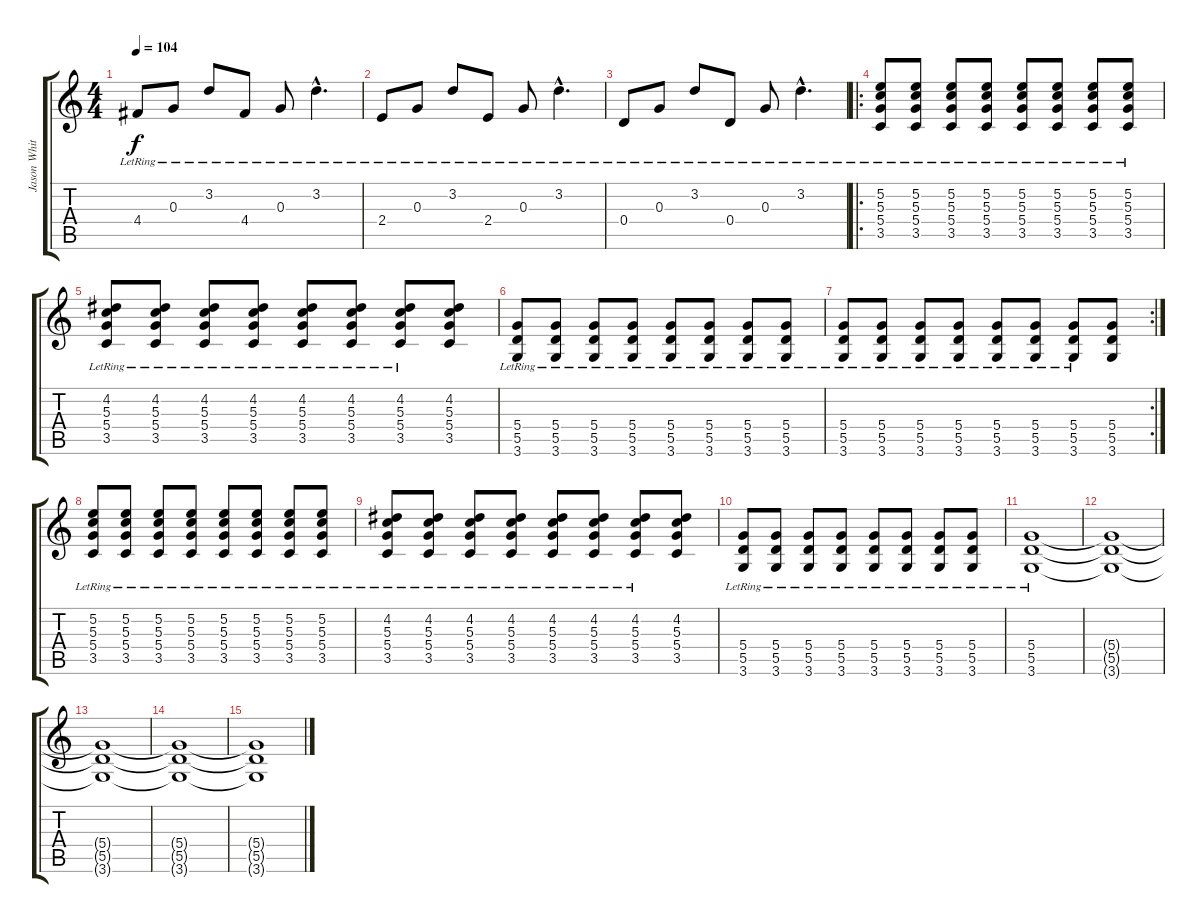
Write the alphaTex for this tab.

\track ("Jason White Gtr 2" "Jason Whit") {instrument distortionguitar}
\staff {score tabs}
\tuning (E4 B3 G3 D3 A2 E2) {hide}
\ts (4 4)
\tempo 104
\clef g2
\ks c
4.4{lr}.8{dy f instrument distortionguitar} 0.3{lr}.8 3.2{lr}.8 4.4{lr}.8 0.3{lr}.8 3.2{hac lr}.4{d} |
2.4{lr}.8{instrument distortionguitar} 0.3{lr}.8 3.2{lr}.8 2.4{lr}.8 0.3{lr}.8 3.2{hac lr}.4{d} |
0.4{lr}.8{instrument distortionguitar} 0.3{lr}.8 3.2{lr}.8 0.4{lr}.8 0.3{lr}.8 3.2{hac lr}.4{d} |
\ro
(5.2{lr} 5.3{lr} 5.4{lr} 3.5{lr}).8{instrument distortionguitar} (5.2{lr} 5.3{lr} 5.4{lr} 3.5{lr}).8 (5.2{lr} 5.3{lr} 5.4{lr} 3.5{lr}).8 (5.2{lr} 5.3{lr} 5.4{lr} 3.5{lr}).8 (5.2{lr} 5.3{lr} 5.4{lr} 3.5{lr}).8 (5.2{lr} 5.3{lr} 5.4{lr} 3.5{lr}).8 (5.2{lr} 5.3{lr} 5.4{lr} 3.5{lr}).8 (5.2{lr} 5.3{lr} 5.4 3.5{lr}).8 |
(4.2{lr} 5.3{lr} 5.4{lr} 3.5{lr}).8{instrument distortionguitar} (4.2{lr} 5.3{lr} 5.4{lr} 3.5{lr}).8 (4.2{lr} 5.3{lr} 5.4{lr} 3.5{lr}).8 (4.2{lr} 5.3{lr} 5.4{lr} 3.5{lr}).8 (4.2{lr} 5.3{lr} 5.4{lr} 3.5{lr}).8 (4.2{lr} 5.3{lr} 5.4{lr} 3.5{lr}).8 (4.2{lr} 5.3{lr} 5.4{lr} 3.5{lr}).8 (4.2 5.3 5.4 3.5).8 |
(5.4{lr} 5.5{lr} 3.6{lr}).8{instrument distortionguitar} (5.4{lr} 5.5{lr} 3.6{lr}).8 (5.4{lr} 5.5{lr} 3.6{lr}).8 (5.4{lr} 5.5{lr} 3.6{lr}).8 (5.4{lr} 5.5{lr} 3.6{lr}).8 (5.4{lr} 5.5{lr} 3.6{lr}).8 (5.4{lr} 5.5{lr} 3.6{lr}).8 (5.4{lr} 5.5{lr} 3.6{lr}).8 |
\rc 2
(5.4{lr} 5.5{lr} 3.6{lr}).8{instrument distortionguitar} (5.4{lr} 5.5{lr} 3.6{lr}).8 (5.4{lr} 5.5{lr} 3.6{lr}).8 (5.4{lr} 5.5{lr} 3.6{lr}).8 (5.4{lr} 5.5{lr} 3.6{lr}).8 (5.4{lr} 5.5{lr} 3.6{lr}).8 (5.4{lr} 5.5{lr} 3.6{lr}).8 (5.4 5.5 3.6).8 |
(5.2{lr} 5.3{lr} 5.4{lr} 3.5{lr}).8{instrument distortionguitar} (5.2{lr} 5.3{lr} 5.4{lr} 3.5{lr}).8 (5.2{lr} 5.3{lr} 5.4{lr} 3.5{lr}).8 (5.2{lr} 5.3{lr} 5.4{lr} 3.5{lr}).8 (5.2{lr} 5.3{lr} 5.4{lr} 3.5{lr}).8 (5.2{lr} 5.3{lr} 5.4{lr} 3.5{lr}).8 (5.2{lr} 5.3{lr} 5.4{lr} 3.5{lr}).8 (5.2{lr} 5.3{lr} 5.4 3.5{lr}).8 |
(4.2{lr} 5.3{lr} 5.4{lr} 3.5{lr}).8{instrument distortionguitar} (4.2{lr} 5.3{lr} 5.4{lr} 3.5{lr}).8 (4.2{lr} 5.3{lr} 5.4{lr} 3.5{lr}).8 (4.2{lr} 5.3{lr} 5.4{lr} 3.5{lr}).8 (4.2{lr} 5.3{lr} 5.4{lr} 3.5{lr}).8 (4.2{lr} 5.3{lr} 5.4{lr} 3.5{lr}).8 (4.2{lr} 5.3{lr} 5.4{lr} 3.5{lr}).8 (4.2 5.3 5.4 3.5).8 |
(5.4{lr} 5.5{lr} 3.6{lr}).8{instrument distortionguitar} (5.4{lr} 5.5{lr} 3.6{lr}).8 (5.4{lr} 5.5{lr} 3.6{lr}).8 (5.4{lr} 5.5{lr} 3.6{lr}).8 (5.4{lr} 5.5{lr} 3.6{lr}).8 (5.4{lr} 5.5{lr} 3.6{lr}).8 (5.4{lr} 5.5{lr} 3.6{lr}).8 (5.4{lr} 5.5{lr} 3.6{lr}).8 |
(5.4{lr} 5.5{lr} 3.6{lr}).1{volume 4 instrument distortionguitar} |
(5.4{t} 5.5{t} 3.6{t}).1 |
(5.4{t} 5.5{t} 3.6{t}).1 |
(5.4{t} 5.5{t} 3.6{t}).1 |
(5.4{t} 5.5{t} 3.6{t}).1
